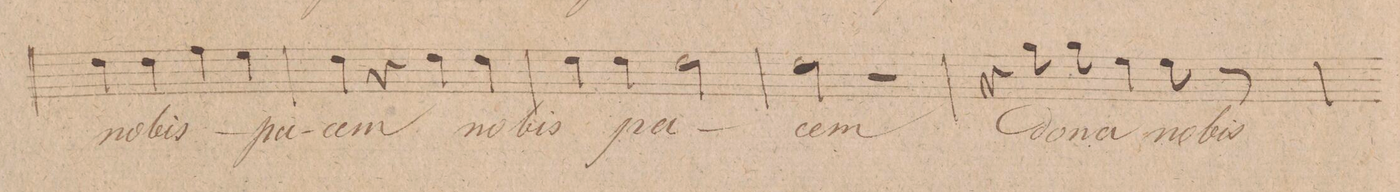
**kern	**text	**dynam
*I"Tenore.	*	*
*clefC4	*	*
*k[f#c#g#]	*	*
*met(c|)	*	*
*M2/2	*	*
4c#\	no-	.
4c#\	-bis	.
4e\	.	.
4d\	pa-	.
=59	=59	=59
4c#\	-cem	.
4r	.	.
4c#\	.	.
4c#\	no-	.
=60	=60	=60
4c#\	-bis	.
4c#\	pa-	.
2c#\	.	.
=61	=61	=61
2c#\	-cem	.
2r	.	.
=62	=62	=62
4r	.	.
8f#\	do-	.
8f#\	-na	.
4d\	no-	.
8d\	-bis	.
8r	.	.
=63	=63	=63
*-	*-	*-
